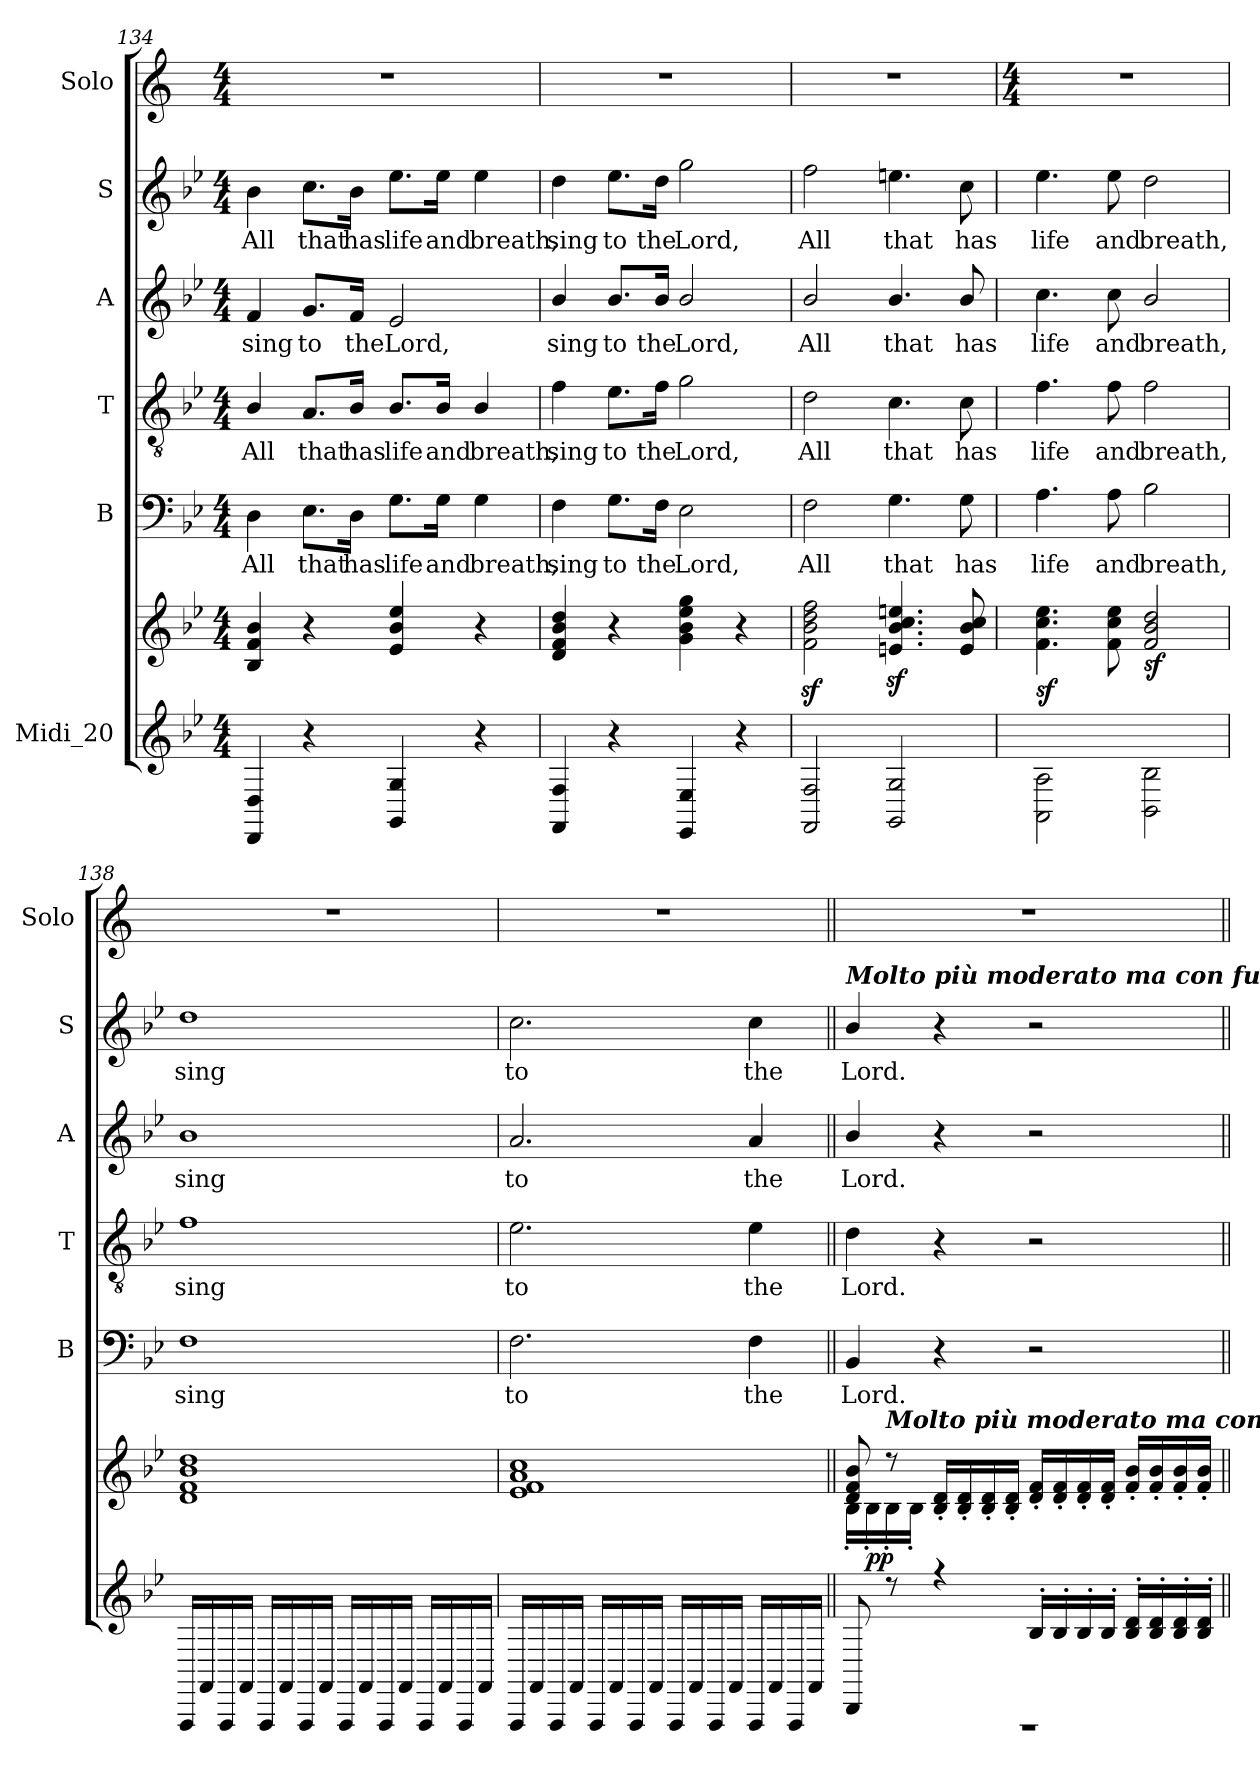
**kern	**kern	**dynam	**kern	**text	**kern	**text	**kern	**text	**kern	**text	**kern
*part6	*part6	*part6	*part5	*part5	*part4	*part4	*part3	*part3	*part2	*part2	*part1
*staff7	*staff6	*staff6/7	*staff5	*staff5	*staff4	*staff4	*staff3	*staff3	*staff2	*staff2	*staff1
*I"Midi_20	*	*	*I"B	*	*I"T	*	*I"A	*	*I"S	*	*I"Solo
*	*	*	*I'B	*	*I'T	*	*I'A	*	*I'S	*	*I'Solo
*clefG2	*clefG2	*	*clefF4	*	*clefGv2	*	*clefG2	*	*clefG2	*	*clefG2
*k[b-e-]	*k[b-e-]	*	*k[b-e-]	*	*k[b-e-]	*	*k[b-e-]	*	*k[b-e-]	*	*k[]
*M4/4	*M4/4	*	*M4/4	*	*M4/4	*	*M4/4	*	*M4/4	*	*M4/4
=134	=134	=134	=134	=134	=134	=134	=134	=134	=134	=134	=134
!	!	!	!	!LO:LY:b	!	!LO:LY:b	!	!LO:LY:b	!	!LO:LY:b	!
4DD/ 4D/	4B-/ 4f/ 4b-/	.	4D\	All	4B-/	All	4f/	sing	4b-\	All	1r
!	!	!	!	!LO:LY:b	!	!LO:LY:b	!	!LO:LY:b	!	!LO:LY:b	!
4r	4r	.	8.E-\L	that	8.A/L	that	8.g/L	to	8.cc\L	that	.
!	!	!	!	!LO:LY:b	!	!LO:LY:b	!	!LO:LY:b	!	!LO:LY:b	!
.	.	.	16D\Jk	has	16B-/Jk	has	16f/Jk	the	16b-\Jk	has	.
!	!	!	!	!LO:LY:b	!	!LO:LY:b	!	!LO:LY:b	!	!LO:LY:b	!
4GG/ 4G/	4e-/ 4b-/ 4ee-/	.	8.G\L	life	8.B-/L	life	2e-/	Lord,	8.ee-\L	life	.
!	!	!	!	!LO:LY:b	!	!LO:LY:b	!	!	!	!LO:LY:b	!
.	.	.	16G\Jk	and	16B-/Jk	and	.	.	16ee-\Jk	and	.
!	!	!	!	!LO:LY:b	!	!LO:LY:b	!	!	!	!LO:LY:b	!
4r	4r	.	4G\	breath,	4B-/	breath,	.	.	4ee-\	breath,	.
=135	=135	=135	=135	=135	=135	=135	=135	=135	=135	=135	=135
!	!	!	!	!LO:LY:b	!	!LO:LY:b	!	!LO:LY:b	!	!LO:LY:b	!
4FF/ 4F/	4d/ 4f/ 4b-/ 4dd/	.	4F\	sing	4f\	sing	4b-/	sing	4dd\	sing	1r
!	!	!	!	!LO:LY:b	!	!LO:LY:b	!	!LO:LY:b	!	!LO:LY:b	!
4r	4r	.	8.G\L	to	8.e-\L	to	8.b-/L	to	8.ee-\L	to	.
!	!	!	!	!LO:LY:b	!	!LO:LY:b	!	!LO:LY:b	!	!LO:LY:b	!
.	.	.	16F\Jk	the	16f\Jk	the	16b-/Jk	the	16dd\Jk	the	.
!	!	!	!	!LO:LY:b	!	!LO:LY:b	!	!LO:LY:b	!	!LO:LY:b	!
4EE-/ 4E-/	4g\ 4b-\ 4ee-\ 4gg\	.	2E-\	Lord,	2g\	Lord,	2b-/	Lord,	2gg\	Lord,	.
4r	4r	.	.	.	.	.	.	.	.	.	.
=136	=136	=136	=136	=136	=136	=136	=136	=136	=136	=136	=136
!	!	!	!	!LO:LY:b	!	!LO:LY:b	!	!LO:LY:b	!	!LO:LY:b	!
2FF/ 2F/	2f\z< 2b-\z< 2dd\z< 2ff\z<	.	2F\	All	2d\	All	2b-/	All	2ff\	All	1r
!	!	!	!	!LO:LY:b	!	!LO:LY:b	!	!LO:LY:b	!	!LO:LY:b	!
2GG/ 2G/	4.en/z< 4.b-/z< 4.cc/z< 4.een/z<	.	4.G\	that	4.c\	that	4.b-/	that	4.een\	that	.
!	!	!	!	!LO:LY:b	!	!LO:LY:b	!	!LO:LY:b	!	!LO:LY:b	!
.	8e/ 8b-/ 8cc/	.	8G\	has	8c\	has	8b-/	has	8cc\	has	.
!!LO:PB:g=z
=137	=137	=137	=137	=137	=137	=137	=137	=137	=137	=137	=137
*	*	*	*	*	*	*	*	*	*	*	*M4/4
*^	*^	*	*	*	*	*	*	*	*	*	*
!	!	!	!	!LO:DY:b	!	!LO:LY:b	!	!LO:LY:b	!	!LO:LY:b	!	!LO:LY:b	!
2AA\ 2A\	1ryy	4.f\ 4.cc\ 4.ee-i\	1ryy	sf	4.A\	life	4.f\	life	4.cc\	life	4.ee-i\	life	1r
!	!	!	!	!	!	!LO:LY:b	!	!LO:LY:b	!	!LO:LY:b	!	!LO:LY:b	!
.	.	8f\ 8cc\ 8ee-\	.	.	8A\	and	8f\	and	8cc\	and	8ee-\	and	.
!	!	!	!	!LO:DY:b	!	!LO:LY:b	!	!LO:LY:b	!	!LO:LY:b	!	!LO:LY:b	!
2BB-\ 2B-\	.	2f/ 2b-/ 2dd/	.	sf	2B-\	breath,	2f\	breath,	2b-/	breath,	2dd\	breath,	.
=138	=138	=138	=138	=138	=138	=138	=138	=138	=138	=138	=138	=138	=138
!	!	!	!	!	!	!LO:LY:b	!	!LO:LY:b	!	!LO:LY:b	!	!LO:LY:b	!
16FFF/LL	1ryy	1d 1f 1b- 1dd	1ryy	.	1F	sing	1f	sing	1b-	sing	1dd	sing	1r
16FF/	.	.	.	.	.	.	.	.	.	.	.	.	.
16FFF/	.	.	.	.	.	.	.	.	.	.	.	.	.
16FF/JJ	.	.	.	.	.	.	.	.	.	.	.	.	.
16FFF/LL	.	.	.	.	.	.	.	.	.	.	.	.	.
16FF/	.	.	.	.	.	.	.	.	.	.	.	.	.
16FFF/	.	.	.	.	.	.	.	.	.	.	.	.	.
16FF/JJ	.	.	.	.	.	.	.	.	.	.	.	.	.
16FFF/LL	.	.	.	.	.	.	.	.	.	.	.	.	.
16FF/	.	.	.	.	.	.	.	.	.	.	.	.	.
16FFF/	.	.	.	.	.	.	.	.	.	.	.	.	.
16FF/JJ	.	.	.	.	.	.	.	.	.	.	.	.	.
16FFF/LL	.	.	.	.	.	.	.	.	.	.	.	.	.
16FF/	.	.	.	.	.	.	.	.	.	.	.	.	.
16FFF/	.	.	.	.	.	.	.	.	.	.	.	.	.
16FF/JJ	.	.	.	.	.	.	.	.	.	.	.	.	.
=139	=139	=139	=139	=139	=139	=139	=139	=139	=139	=139	=139	=139	=139
!	!	!	!	!	!	!LO:LY:b	!	!LO:LY:b	!	!LO:LY:b	!	!LO:LY:b	!
16FFF/LL	1ryy	1e- 1f 1a 1cc	1ryy	.	2.F\	to	2.e-\	to	2.a/	to	2.cc\	to	1r
16FF/	.	.	.	.	.	.	.	.	.	.	.	.	.
16FFF/	.	.	.	.	.	.	.	.	.	.	.	.	.
16FF/JJ	.	.	.	.	.	.	.	.	.	.	.	.	.
16FFF/LL	.	.	.	.	.	.	.	.	.	.	.	.	.
16FF/	.	.	.	.	.	.	.	.	.	.	.	.	.
16FFF/	.	.	.	.	.	.	.	.	.	.	.	.	.
16FF/JJ	.	.	.	.	.	.	.	.	.	.	.	.	.
16FFF/LL	.	.	.	.	.	.	.	.	.	.	.	.	.
16FF/	.	.	.	.	.	.	.	.	.	.	.	.	.
16FFF/	.	.	.	.	.	.	.	.	.	.	.	.	.
16FF/JJ	.	.	.	.	.	.	.	.	.	.	.	.	.
!	!	!	!	!	!	!LO:LY:b	!	!LO:LY:b	!	!LO:LY:b	!	!LO:LY:b	!
16FFF/LL	.	.	.	.	4F\	the	4e-\	the	4a/	the	4cc\	the	.
16FF/	.	.	.	.	.	.	.	.	.	.	.	.	.
16FFF/	.	.	.	.	.	.	.	.	.	.	.	.	.
16FF/JJ	.	.	.	.	.	.	.	.	.	.	.	.	.
!!LO:LB:g=z
=140||	=140||	=140||	=140||	=140||	=140||	=140||	=140||	=140||	=140||	=140||	=140||	=140||	=140||
*	*	*	*	*	*	*	*	*	*	*	*	*	*MM108
!	!	!	!	!	!	!	!	!	!	!	!LO:TX:a:Bi:t=Molto più moderato ma con fuoco	!	!
!	!	!	!	!	!	!LO:LY:b	!	!LO:LY:b	!	!LO:LY:b	!	!LO:LY:b	!
8BBB-/	1r	8d/ 8f/ 8b-/	16B-'\LL	.	4BB-/	Lord.	4d\	Lord.	4b-/	Lord.	4b-/	Lord.	1r
!	!	!	!	!LO:DY:b	!	!	!	!	!	!	!	!	!
.	.	.	16B-'\	pp	.	.	.	.	.	.	.	.	.
!	!	!LO:TX:a:Bi:t=Molto più moderato ma con fuoco	!	!	!	!	!	!	!	!	!	!	!
8r	.	8r	16B-'\	.	.	.	.	.	.	.	.	.	.
.	.	.	16B-'\JJ	.	.	.	.	.	.	.	.	.	.
4r	.	16B-/' 16d/'LL	4ryy	.	4r	.	4r	.	4r	.	4r	.	.
.	.	16B-/' 16d/'	.	.	.	.	.	.	.	.	.	.	.
.	.	16B-/' 16d/'	.	.	.	.	.	.	.	.	.	.	.
.	.	16B-/' 16d/'JJ	.	.	.	.	.	.	.	.	.	.	.
16B-'/LL	.	16d/' 16f/'LL	2ryy	.	2r	.	2r	.	2r	.	2r	.	.
16B-'/	.	16d/' 16f/'	.	.	.	.	.	.	.	.	.	.	.
16B-'/	.	16d/' 16f/'	.	.	.	.	.	.	.	.	.	.	.
16B-'/JJ	.	16d/' 16f/'JJ	.	.	.	.	.	.	.	.	.	.	.
16B-/' 16d/'LL	.	16f/' 16b-/'LL	.	.	.	.	.	.	.	.	.	.	.
16B-/' 16d/'	.	16f/' 16b-/'	.	.	.	.	.	.	.	.	.	.	.
16B-/' 16d/'	.	16f/' 16b-/'	.	.	.	.	.	.	.	.	.	.	.
16B-/' 16d/'JJ	.	16f/' 16b-/'JJ	.	.	.	.	.	.	.	.	.	.	.
*v	*v	*	*	*	*	*	*	*	*	*	*	*	*
*	*v	*v	*	*	*	*	*	*	*	*	*	*
=||	=||	=||	=||	=||	=||	=||	=||	=||	=||	=||	=||
*-	*-	*-	*-	*-	*-	*-	*-	*-	*-	*-	*-
